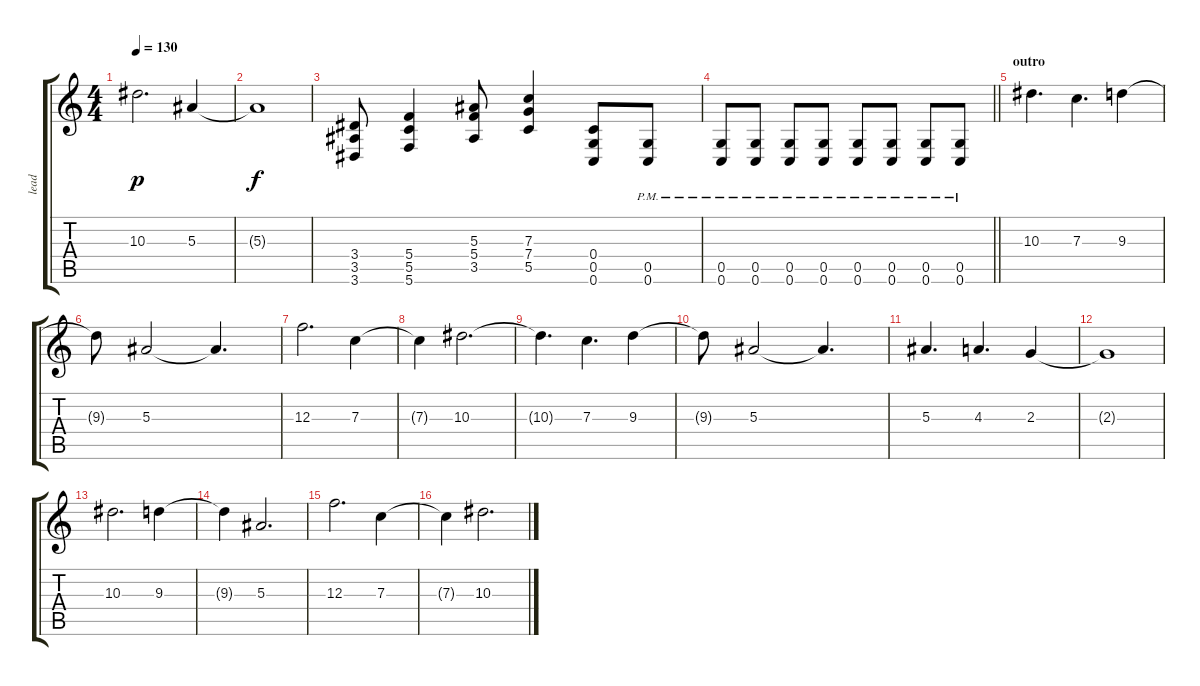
\track ("lead" "lead") {instrument overdrivenguitar}
\staff {score tabs}
\tuning (D4 A3 F3 C3 G2 C2) {hide}
\ts (4 4)
\tempo 130
\clef g2
\ks c
10.3.2{d dy p} 5.3.4 |
5.3{t}.1{dy f} |
(3.4 3.5 3.6).8 (5.4 5.5 5.6).4 (5.3 5.4 3.5).8 (7.3 7.4 5.5).4 (0.4 0.5 0.6).8 (0.5{pm} 0.6{pm}).8 |
\barLineRight lightlight
(0.5{pm} 0.6{pm}).8 (0.5{pm} 0.6{pm}).8 (0.5{pm} 0.6{pm}).8 (0.5{pm} 0.6{pm}).8 (0.5{pm} 0.6{pm}).8 (0.5{pm} 0.6{pm}).8 (0.5{pm} 0.6{pm}).8 (0.5{pm} 0.6{pm}).8 |
\section ("" "outro")
10.3.4{d} 7.3.4{d} 9.3.4 |
9.3{t}.8 5.3.2 5.3{t}.4{d} |
12.3.2{d} 7.3.4 |
7.3{t}.4 10.3.2{d} |
10.3{t}.4{d} 7.3.4{d} 9.3.4 |
9.3{t}.8 5.3.2 5.3{t}.4{d} |
5.3.4{d} 4.3.4{d} 2.3.4 |
2.3{t}.1 |
10.3.2{d} 9.3.4 |
9.3{t}.4 5.3.2{d} |
12.3.2{d} 7.3.4 |
7.3{t}.4 10.3.2{d}
